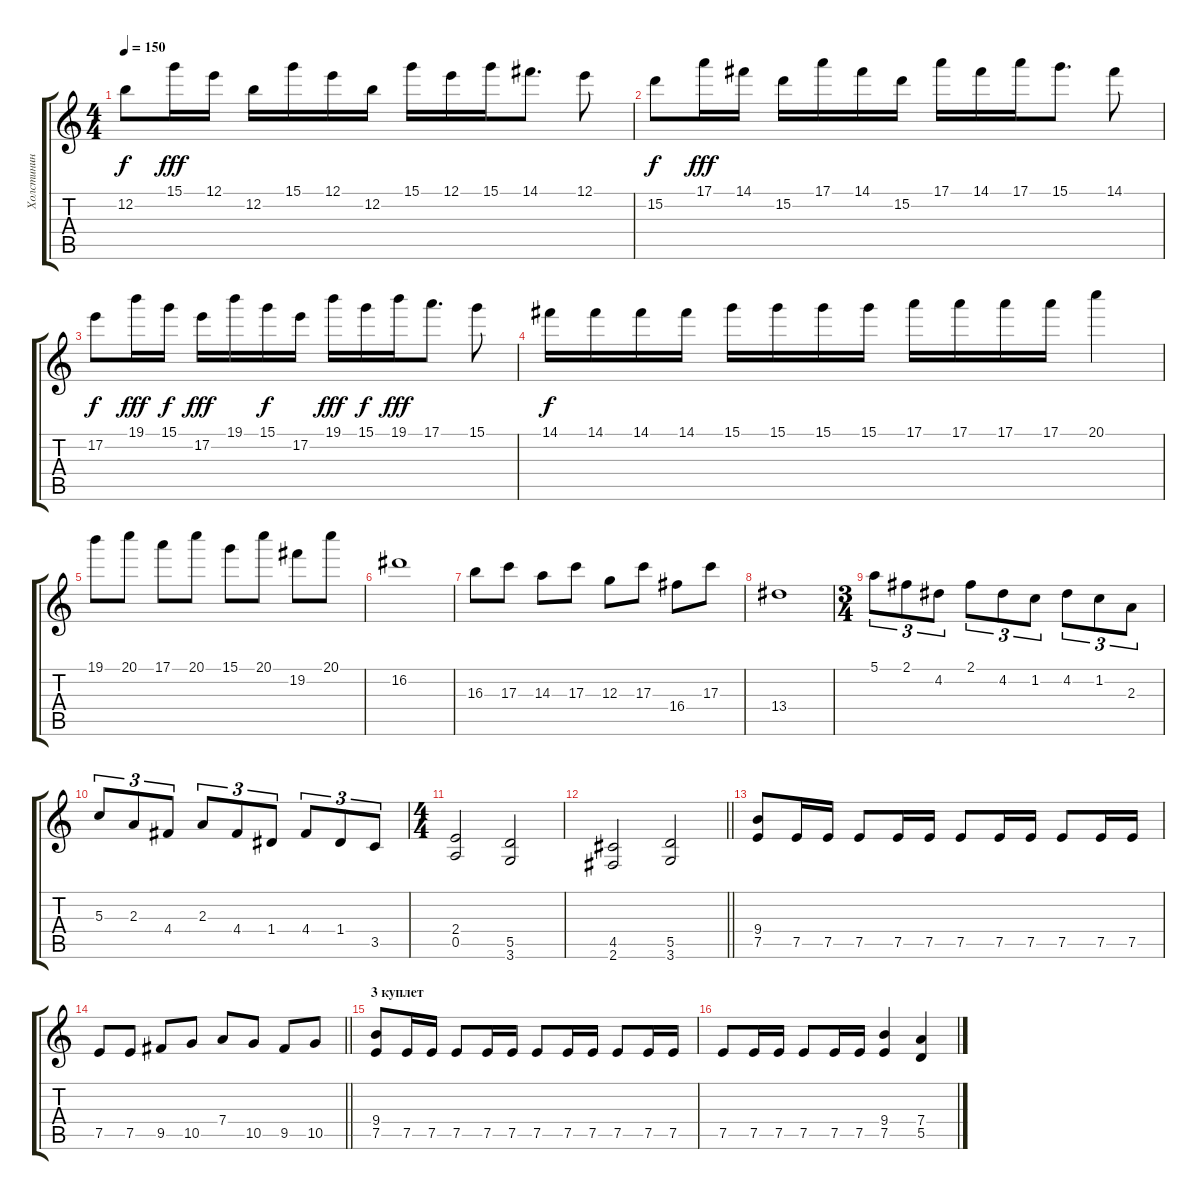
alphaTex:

\track ("Холстинин" "Холстинин") {instrument distortionguitar}
\staff {score tabs}
\tuning (E4 B3 G3 D3 A2 E2) {hide}
\ts (4 4)
\tempo 150
\clef g2
\ks c
12.2.8{dy f} 15.1.16{dy fff} 12.1.16 12.2.16 15.1.16 12.1.16 12.2.16 15.1.16 12.1.16 15.1.16 14.1.8{d} 12.1.8 |
15.2.8{dy f} 17.1.16{dy fff} 14.1.16 15.2.16 17.1.16 14.1.16 15.2.16 17.1.16 14.1.16 17.1.16 15.1.8{d} 14.1.8 |
17.2.8{dy f} 19.1.16{dy fff} 15.1.16{dy f} 17.2.16{dy fff} 19.1.16 15.1.16{dy f} 17.2.16 19.1.16{dy fff} 15.1.16{dy f} 19.1.16{dy fff} 17.1.8{d} 15.1.8 |
14.1.16{dy f} 14.1.16 14.1.16 14.1.16 15.1.16 15.1.16 15.1.16 15.1.16 17.1.16 17.1.16 17.1.16 17.1.16 20.1.4 |
19.1.8{volume 16 balance 8} 20.1.8 17.1.8 20.1.8 15.1.8 20.1.8 19.2.8 20.1.8 |
16.2.1 |
16.3.8 17.3.8 14.3.8 17.3.8 12.3.8 17.3.8 16.4.8 17.3.8 |
13.4.1 |
\ts (3 4)
5.1.8{tu (3 2)} 2.1.8{tu (3 2)} 4.2.8{tu (3 2)} 2.1.8{tu (3 2)} 4.2.8{tu (3 2)} 1.2.8{tu (3 2)} 4.2.8{tu (3 2)} 1.2.8{tu (3 2)} 2.3.8{tu (3 2)} |
5.3.8{tu (3 2)} 2.3.8{tu (3 2)} 4.4.8{tu (3 2)} 2.3.8{tu (3 2)} 4.4.8{tu (3 2)} 1.4.8{tu (3 2)} 4.4.8{tu (3 2)} 1.4.8{tu (3 2)} 3.5.8{tu (3 2)} |
\ts (4 4)
(2.4 0.5).2 (5.5 3.6).2 |
\barLineRight lightlight
(4.5 2.6).2 (5.5 3.6).2 |
\section ("" "")
(9.4 7.5).8 7.5.16 7.5.16 7.5.8 7.5.16 7.5.16 7.5.8 7.5.16 7.5.16 7.5.8 7.5.16 7.5.16 |
\barLineRight lightlight
7.5.8 7.5.8 9.5.8 10.5.8 7.4.8 10.5.8 9.5.8 10.5.8 |
\section ("" "3 куплет")
(9.4 7.5).8 7.5.16 7.5.16 7.5.8 7.5.16 7.5.16 7.5.8 7.5.16 7.5.16 7.5.8 7.5.16 7.5.16 |
7.5.8 7.5.16 7.5.16 7.5.8 7.5.16 7.5.16 (9.4 7.5).4 (7.4 5.5).4
